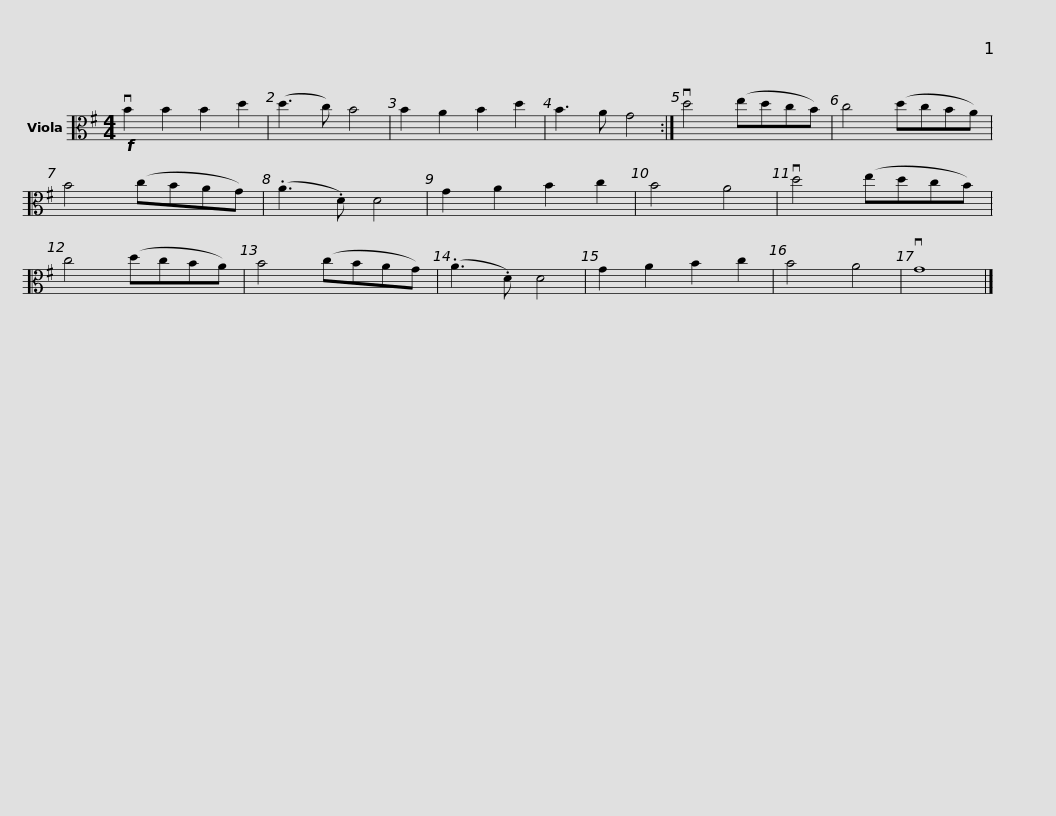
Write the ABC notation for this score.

X:1
L:1/8
M:4/4
I:linebreak $
K:G
V:1 alto
V:1
!f! vB2 B2 B2 d2 | (d3 c) B4 | B2 A2 B2 d2 | B3 A G4 :| vd4 (edcB) | %5
 c4 (dcBA) | B4 (cBAG) | (.A3 .D) D4 |$ G2 A2 B2 c2 | B4 A4 | %10
 vd4 (edcB) | c4 (dcBA) | B4 (cBAG) | (.A3 .D) D4 | G2 A2 B2 c2 | %15
 B4 A4 | vG8 |] %17
